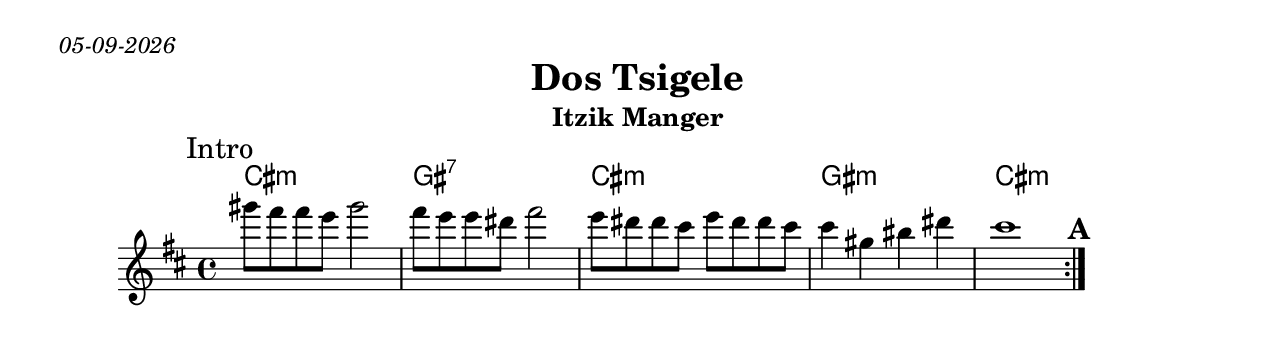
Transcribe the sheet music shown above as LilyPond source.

\version "2.18.0"
\include "english.ly"
\paper{
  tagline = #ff
  print-all-headers = ##t
  #(set-paper-size "letter")
}
date = #(strftime "%d-%m-%Y" (localtime (current-time)))

\markup{ \italic{ \date }  }

%\markup{ Got something to say? }

global = {
  \clef treble
  \key b \minor
  \time 4/4
  \set Score.markFormatter = #format-mark-box-alphabet
}

%#################################### Melody ########################
%melody =  \transpose c d \relative c' {  %transpose for clarinet
melody = \relative c'''' {
  \global
  %\partial 16*3 a16 d f   %lead in notes

  \repeat volta 2{
   \mark Intro
   gs8 fs fs e gs2
   fs8 e e ds fs2
   e8 ds ds cs e ds ds cs
   cs4 gs bs ds
   cs1
  }
  \alternative {
    { }
    { }
  }

  \repeat volta 2{
   \mark \default
  }
   \alternative {
     { }
     { }
   }

}
%################################# Lyrics #####################
%\addlyrics{ \set stanza = #"1. " }
%################################# Chords #######################
harmonies = \chordmode {
  cs1:m
  gs1:7
  cs1:m
  gs1:m
  cs1:m
}

\score {
  <<
    \new ChordNames {
      \set chordChanges = ##t
      \harmonies
    }
    \new Staff   \melody
  >>
  \header{
    title= "Dos Tsigele"
    subtitle="Itzik Manger"
    composer= ""
    instrument =""
    arranger= ""
  }
  \layout{indent = 1.0\cm}
  \midi {
    \tempo 4 = 120

    % \midi { }
  }
}
%{
% more verses:
\markup{}
\markup {
  \fill-line {
    \hspace #0.1 % distance from left margin
    \column {
      \line { "1."
	\column {
	  ""
	}
      }
      \hspace #0.2 % vertical distance between verses
      \line { "2."
	\column {
	 ""
	}
      }
    }
    \hspace #0.1  % horiz. distance between columns
    \column {
      \line { "3."
	\column {
	  ""
	}
      }
      \hspace #0.2 % distance between verses
      \line { "4."
	\column {
	 ""
	}
      }
    }
    \hspace #0.1 % distance to right margin
  }
}

%}
